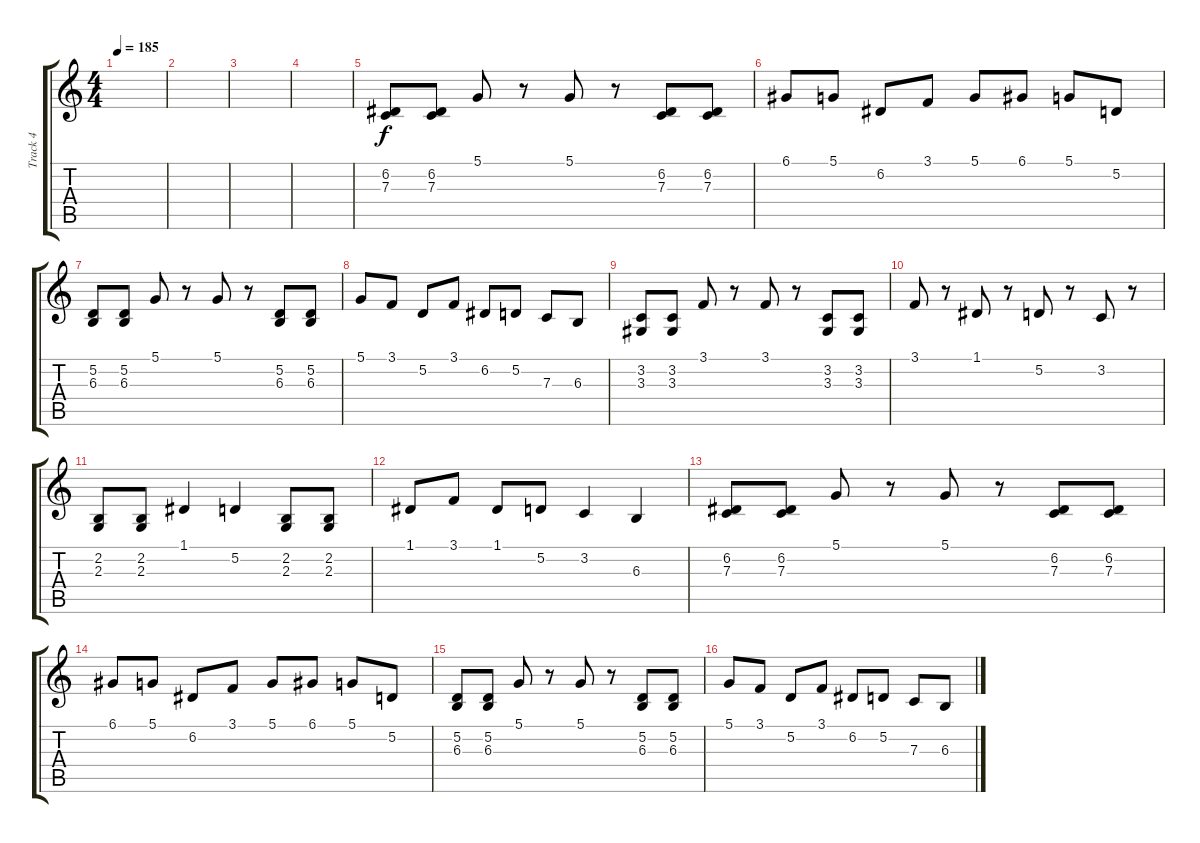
\track ("Track 4" "Track 4") {instrument stringensemble1}
\staff {score tabs}
\tuning (D4 A3 F3 C3 G2 C2) {hide}
\ts (4 4)
\tempo 185
\clef g2
\ks c
|
|
|
|
(6.2 7.3).8 (6.2 7.3).8 5.1.8 r.8 5.1.8 r.8 (6.2 7.3).8 (6.2 7.3).8 |
6.1.8 5.1.8 6.2.8 3.1.8 5.1.8 6.1.8 5.1.8 5.2.8 |
(5.2 6.3).8 (5.2 6.3).8 5.1.8 r.8 5.1.8 r.8 (5.2 6.3).8 (5.2 6.3).8 |
5.1.8 3.1.8 5.2.8 3.1.8 6.2.8 5.2.8 7.3.8 6.3.8 |
(3.2 3.3).8 (3.2 3.3).8 3.1.8 r.8 3.1.8 r.8 (3.2 3.3).8 (3.2 3.3).8 |
3.1.8 r.8 1.1.8 r.8 5.2.8 r.8 3.2.8 r.8 |
(2.2 2.3).8 (2.2 2.3).8 1.1.4 5.2.4 (2.2 2.3).8 (2.2 2.3).8 |
1.1.8 3.1.8 1.1.8 5.2.8 3.2.4 6.3.4 |
(6.2 7.3).8 (6.2 7.3).8 5.1.8 r.8 5.1.8 r.8 (6.2 7.3).8 (6.2 7.3).8 |
6.1.8 5.1.8 6.2.8 3.1.8 5.1.8 6.1.8 5.1.8 5.2.8 |
(5.2 6.3).8 (5.2 6.3).8 5.1.8 r.8 5.1.8 r.8 (5.2 6.3).8 (5.2 6.3).8 |
5.1.8 3.1.8 5.2.8 3.1.8 6.2.8 5.2.8 7.3.8 6.3.8
